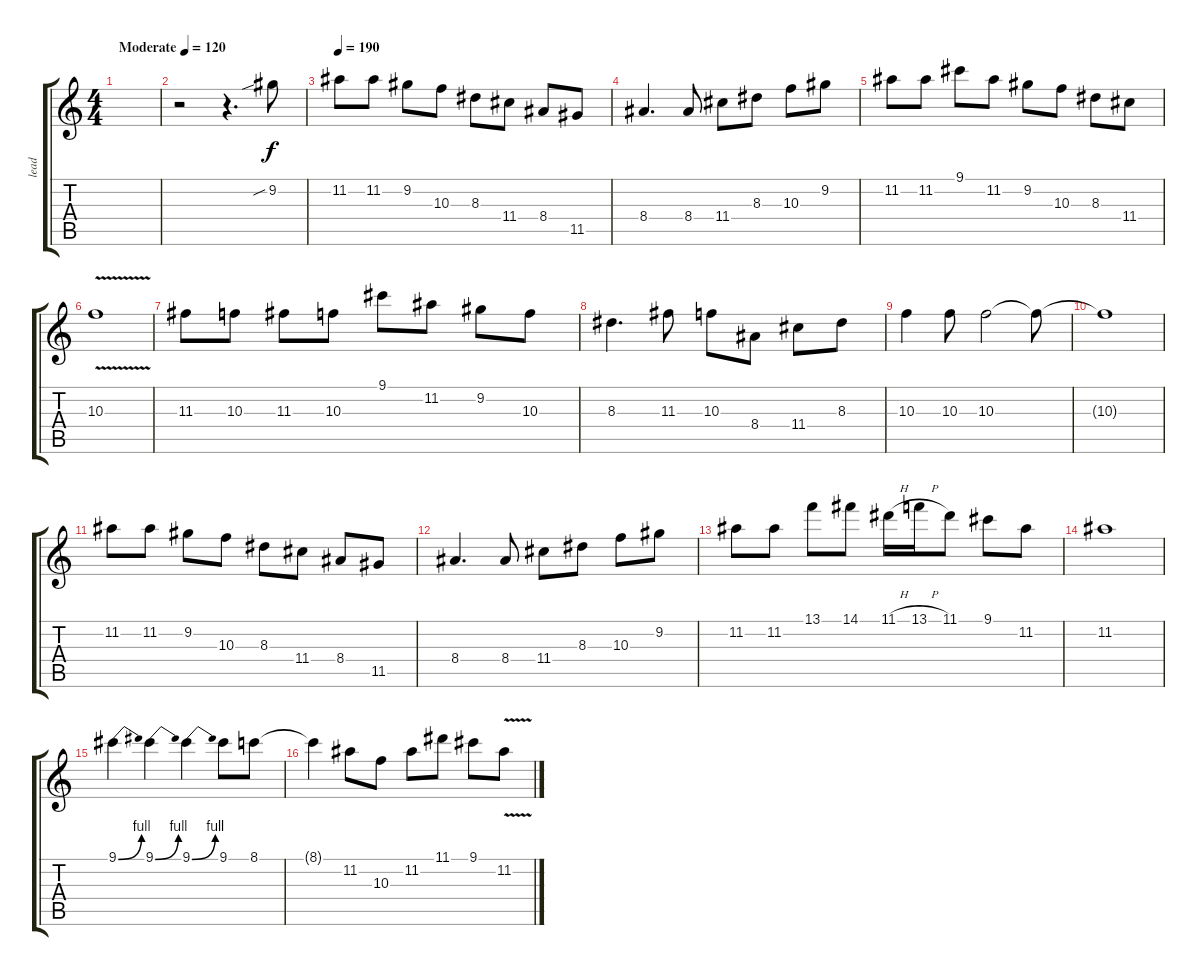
\track ("lead" "lead") {instrument distortionguitar}
\staff {score tabs}
\tuning (E4 B3 G3 D3 A2 E2) {hide}
\ts (4 4)
\tempo (120 "Moderate")
\clef g2
\ks c
|
r.2 r.4{d} 9.2{sib}.8 |
\tempo 190
11.2.8 11.2.8 9.2.8 10.3.8 8.3.8 11.4.8 8.4.8 11.5.8 |
8.4.4{d} 8.4.8 11.4.8 8.3.8 10.3.8 9.2.8 |
11.2.8 11.2.8 9.1.8 11.2.8 9.2.8 10.3.8 8.3.8 11.4.8 |
10.3{v}.1 |
11.3.8 10.3.8 11.3.8 10.3.8 9.1.8 11.2.8 9.2.8 10.3.8 |
8.3.4{d} 11.3.8 10.3.8 8.4.8 11.4.8 8.3.8 |
10.3.4 10.3.8 10.3.2 10.3{t}.8 |
10.3{t}.1 |
11.2.8 11.2.8 9.2.8 10.3.8 8.3.8 11.4.8 8.4.8 11.5.8 |
8.4.4{d} 8.4.8 11.4.8 8.3.8 10.3.8 9.2.8 |
11.2.8 11.2.8 13.1.8 14.1.8 11.1{h}.16 13.1{h}.16 11.1.8 9.1.8 11.2.8 |
11.2.1 |
9.1{be (bend 0 0 60 4)}.4 9.1{be (bend 0 0 60 4)}.4 9.1{be (bend 0 0 60 4)}.4 9.1.8 8.1.8 |
8.1{t}.4 11.2.8 10.3.8 11.2.8 11.1.8 9.1.8 11.2{v}.8
